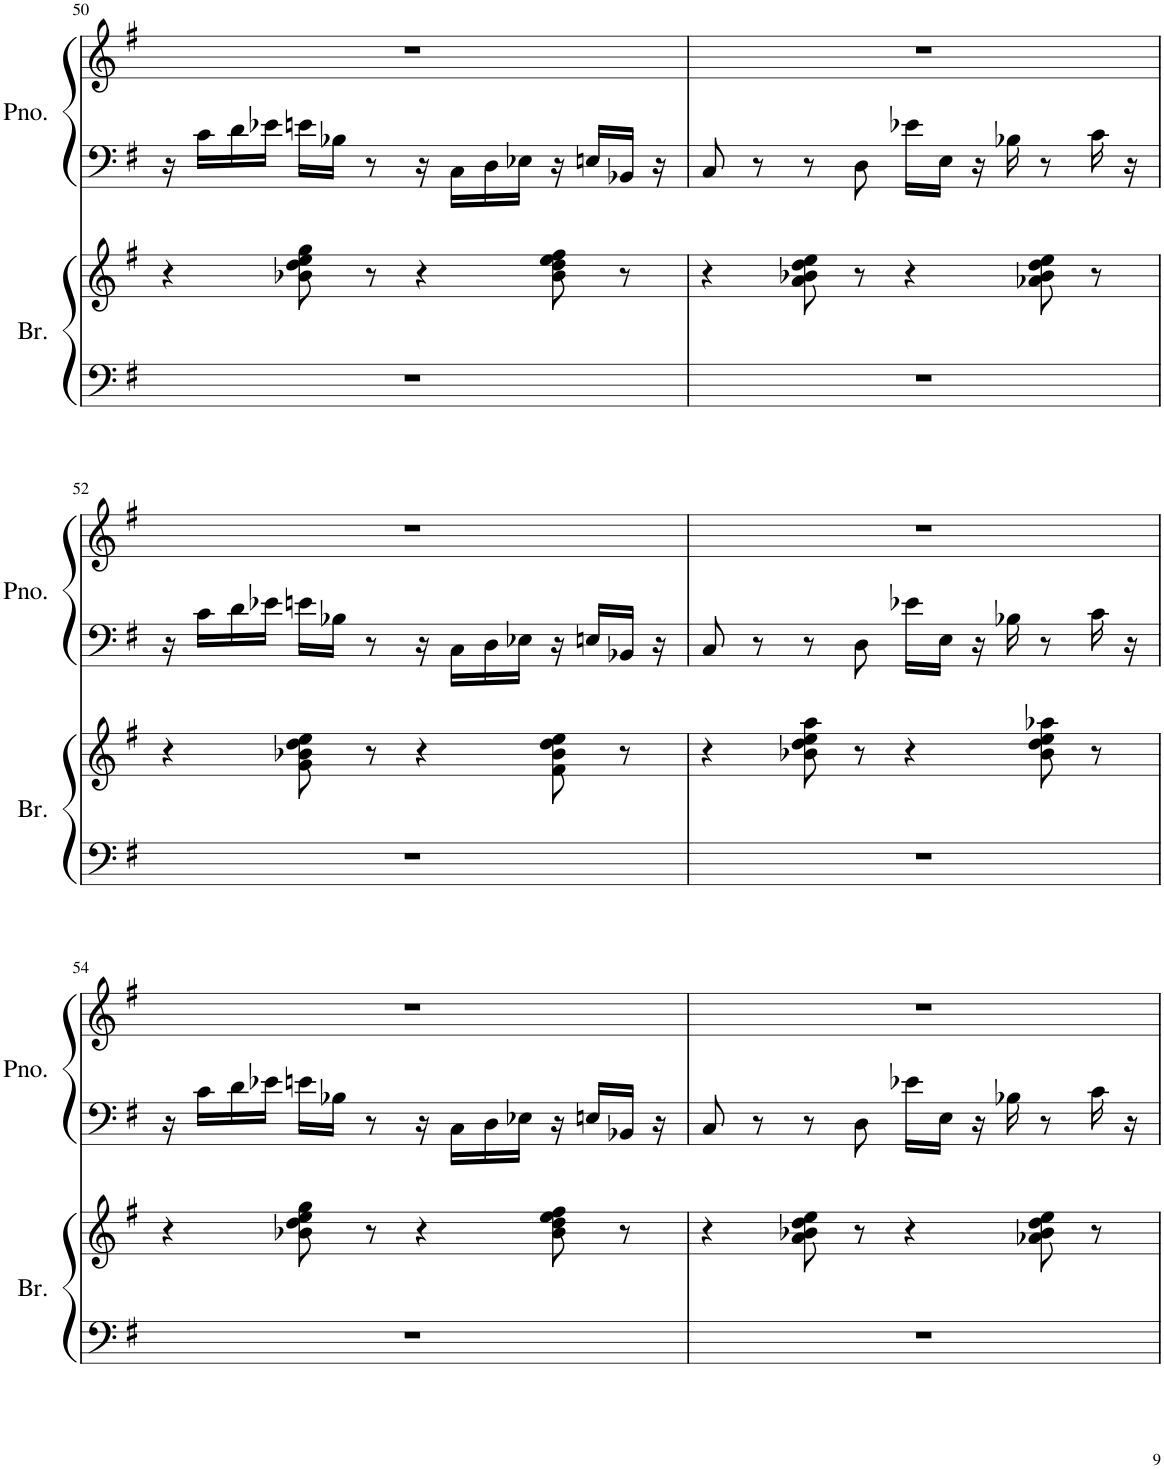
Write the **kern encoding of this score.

**kern	**kern	**kern	**kern
*part2	*part2	*part1	*part1
*staff4	*staff3	*staff2	*staff1
*I"Brass	*	*I"Piano	*
*I'Br.	*	*I'Pno.	*
!!LO:PB:g=z
*clefF4	*clefG2	*clefF4	*clefG2
*k[f#]	*k[f#]	*k[f#]	*k[f#]
*M4/4	*M4/4	*M4/4	*M4/4
=50	=50	=50	=50
1r	4r	16r	1r
.	.	16c\LL	.
.	.	16d\	.
.	.	16e-X\JJ	.
.	8b-X\ 8dd\ 8ee\ 8gg\	16en\LL	.
.	.	16B-X\JJ	.
.	8r	8r	.
.	4r	16r	.
.	.	16C\LL	.
.	.	16D\	.
.	.	16E-X\JJ	.
.	8b-\ 8dd\ 8ee\ 8ff#\	16r	.
.	.	16En/LL	.
.	8r	16BB-X/JJ	.
.	.	16r	.
=51	=51	=51	=51
1r	4r	8C/	1r
.	.	8r	.
.	8a\ 8b-X\ 8dd\ 8ee\	8r	.
.	8r	8D\	.
.	4r	16e-X\LL	.
.	.	16E\JJ	.
.	.	16r	.
.	.	16B-X\	.
.	8a-X\ 8b-\ 8dd\ 8ee\	8r	.
.	8r	16c\	.
.	.	16r	.
!!LO:LB:g=z
=52	=52	=52	=52
1r	4r	16r	1r
.	.	16c\LL	.
.	.	16d\	.
.	.	16e-X\JJ	.
.	8g\ 8b-X\ 8dd\ 8ee\	16en\LL	.
.	.	16B-X\JJ	.
.	8r	8r	.
.	4r	16r	.
.	.	16C\LL	.
.	.	16D\	.
.	.	16E-X\JJ	.
.	8f#\ 8b-\ 8dd\ 8ee\	16r	.
.	.	16En/LL	.
.	8r	16BB-X/JJ	.
.	.	16r	.
=53	=53	=53	=53
1r	4r	8C/	1r
.	.	8r	.
.	8b-X\ 8dd\ 8ee\ 8aa\	8r	.
.	8r	8D\	.
.	4r	16e-X\LL	.
.	.	16E\JJ	.
.	.	16r	.
.	.	16B-X\	.
.	8b-\ 8dd\ 8ee\ 8aa-X\	8r	.
.	8r	16c\	.
.	.	16r	.
!!LO:LB:g=z
=54	=54	=54	=54
1r	4r	16r	1r
.	.	16c\LL	.
.	.	16d\	.
.	.	16e-X\JJ	.
.	8b-X\ 8dd\ 8ee\ 8gg\	16en\LL	.
.	.	16B-X\JJ	.
.	8r	8r	.
.	4r	16r	.
.	.	16C\LL	.
.	.	16D\	.
.	.	16E-X\JJ	.
.	8b-\ 8dd\ 8ee\ 8ff#\	16r	.
.	.	16En/LL	.
.	8r	16BB-X/JJ	.
.	.	16r	.
=55	=55	=55	=55
1r	4r	8C/	1r
.	.	8r	.
.	8a\ 8b-X\ 8dd\ 8ee\	8r	.
.	8r	8D\	.
.	4r	16e-X\LL	.
.	.	16E\JJ	.
.	.	16r	.
.	.	16B-X\	.
.	8a-X\ 8b-\ 8dd\ 8ee\	8r	.
.	8r	16c\	.
.	.	16r	.
=	=	=	=
*-	*-	*-	*-
